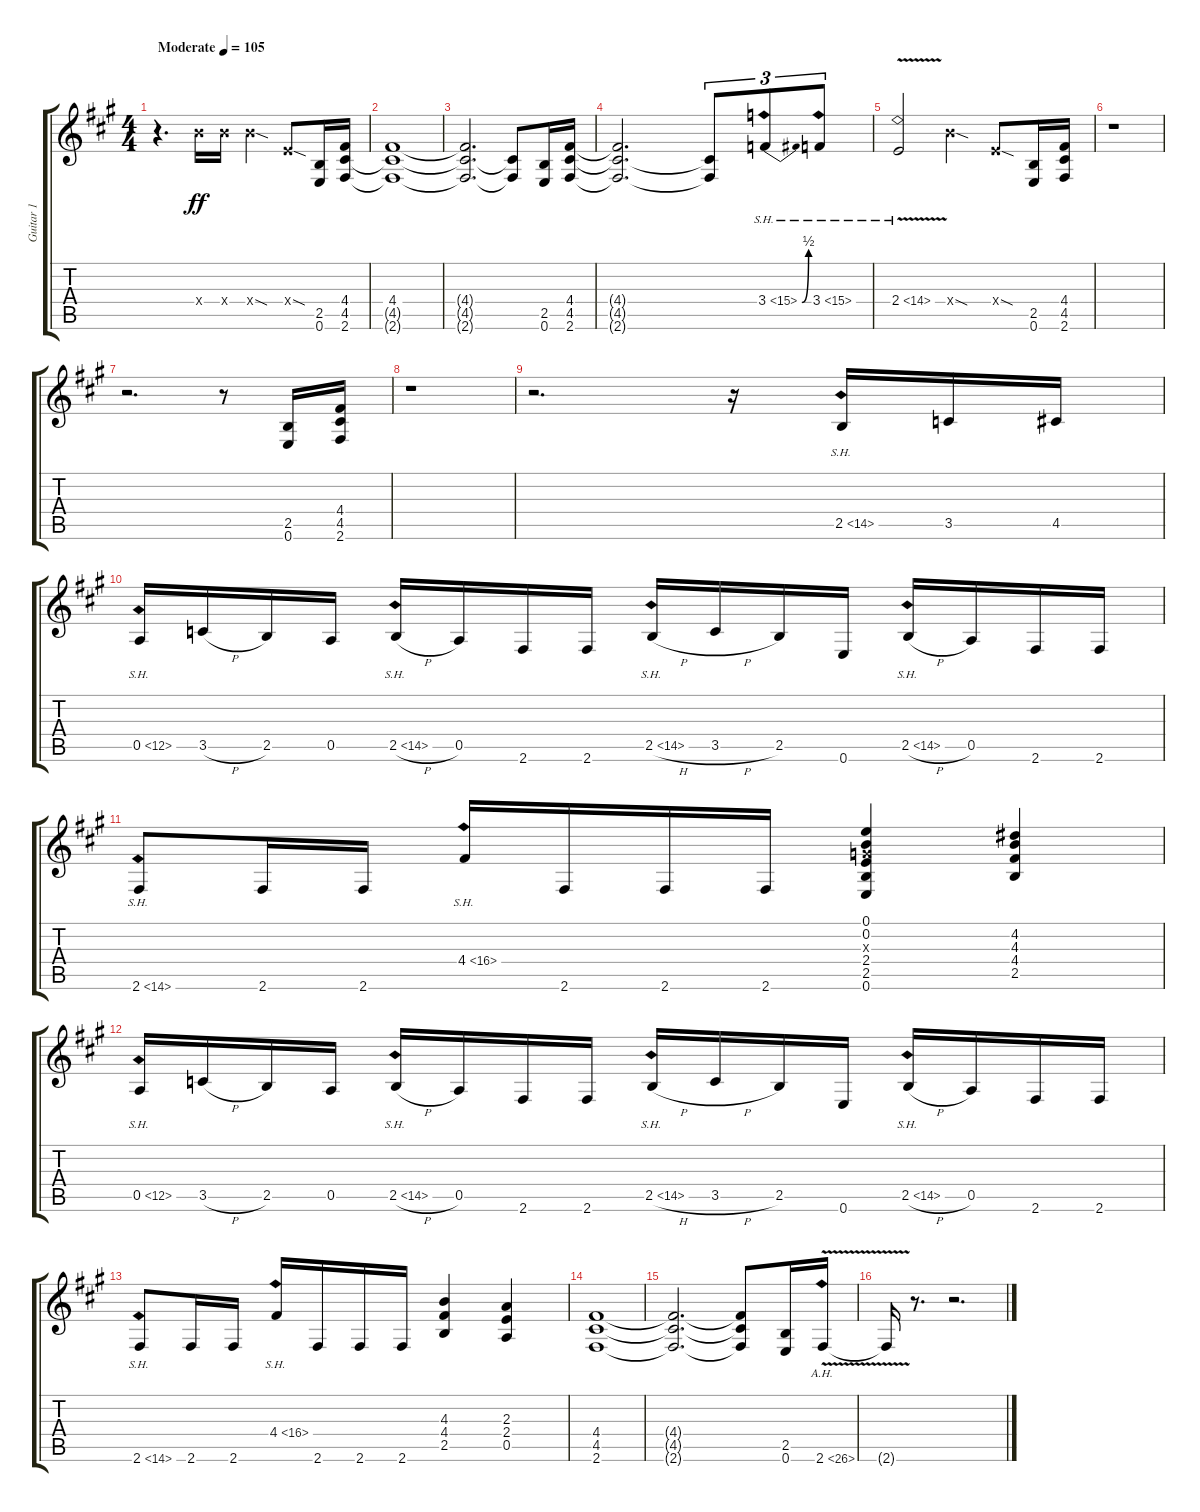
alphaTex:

\track ("Guitar 1" "Guitar 1") {instrument distortionguitar}
\staff {score tabs}
\tuning (E4 B3 G3 D3 A2 E2) {hide}
\ts (4 4)
\tempo (105 "Moderate")
\clef g2
\ks f#minor
r.4{d dy ff instrument distortionguitar} 9.4{x}.16 9.4{x}.16 9.4{sod x}.4 2.4{sod x}.8 (2.5 0.6).16 (4.4 4.5 2.6).16 |
(4.4 4.5{t} 2.6{t}).1 |
(4.4{t} 4.5{t} 2.6{t}).2{d} (4.5{t} 2.6{t}).8 (2.5 0.6).16 (4.4 4.5 2.6).16 |
(4.4{t} 4.5{t} 2.6{t}).2{d} (4.5{t} 2.6{t}).8{tu (3 2)} 3.4{be (bend 0 0 60 2) sh 12}.8{tu (3 2)} 3.4{sh 12}.8{tu (3 2)} |
2.4{sh 12 v}.2 9.4{sod x}.4 2.4{sod x}.8 (2.5 0.6).16 (4.4 4.5 2.6).16 |
r.1 |
r.2{d} r.8 (2.5 0.6).16 (4.4 4.5 2.6).16 |
r.1 |
r.2{d} r.16 2.5{sh 12}.16 3.5.16 4.5.16 |
0.5{sh 12}.16 3.5{h}.16 2.5.16 0.5.16 2.5{sh 12 h}.16 0.5.16 2.6.16 2.6.16 2.5{sh 12 h}.16 3.5{h}.16 2.5.16 0.6.16 2.5{sh 12 h}.16 0.5.16 2.6.16 2.6.16 |
2.6{sh 12}.8 2.6.16 2.6.16 4.4{sh 12}.16 2.6.16 2.6.16 2.6.16 (0.1 0.2 0.3{x} 2.4 2.5 0.6).4 (4.2 4.3 4.4 2.5).4 |
0.5{sh 12}.16 3.5{h}.16 2.5.16 0.5.16 2.5{sh 12 h}.16 0.5.16 2.6.16 2.6.16 2.5{sh 12 h}.16 3.5{h}.16 2.5.16 0.6.16 2.5{sh 12 h}.16 0.5.16 2.6.16 2.6.16 |
2.6{sh 12}.8 2.6.16 2.6.16 4.4{sh 12}.16 2.6.16 2.6.16 2.6.16 (4.3 4.4 2.5).4 (2.3 2.4 0.5).4 |
(4.4 4.5 2.6).1 |
(4.4{t} 4.5{t} 2.6{t}).2{d} (4.4{t} 4.5{t} 2.6{t}).8 (2.5 0.6).16 2.6{ah 24 v}.16 |
2.6{t}.16 r.8{d} r.2{d}
